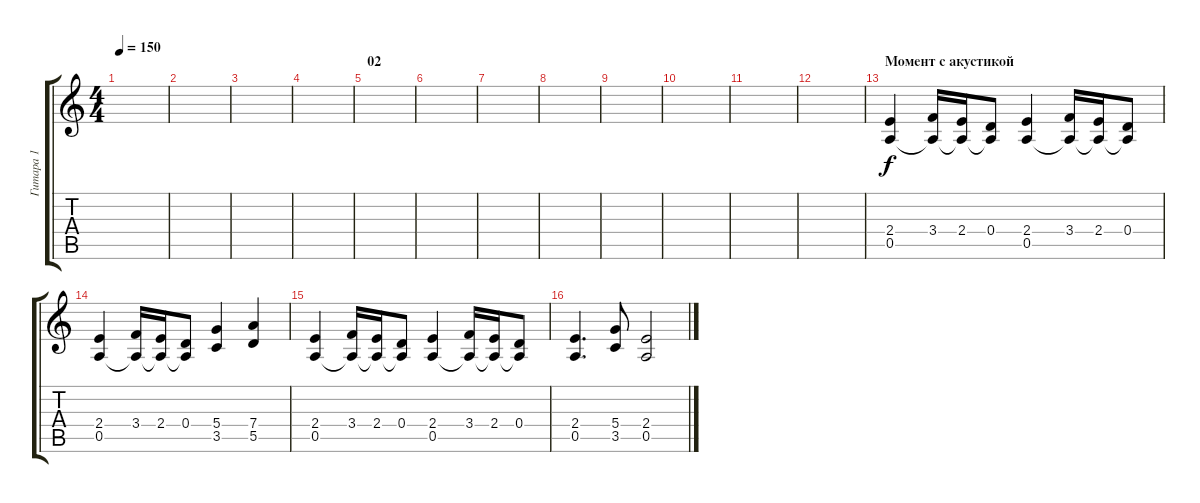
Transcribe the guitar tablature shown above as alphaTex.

\track ("Гитара 1" "Гитара 1") {instrument acousticguitarsteel}
\staff {score tabs}
\tuning (E4 B3 G3 D3 A2 E2) {hide}
\ts (4 4)
\tempo 150
\clef g2
\ks c
|
|
|
|
\section ("" "02")
|
|
|
|
|
|
|
|
\section ("" "Момент с акустикой")
(2.4 0.5).4 (3.4 0.5{t}).16 (2.4 0.5{t}).16 (0.4 0.5{t}).8 (2.4 0.5).4 (3.4 0.5{t}).16 (2.4 0.5{t}).16 (0.4 0.5{t}).8 |
(2.4 0.5).4 (3.4 0.5{t}).16 (2.4 0.5{t}).16 (0.4 0.5{t}).8 (5.4 3.5).4 (7.4 5.5).4 |
(2.4 0.5).4 (3.4 0.5{t}).16 (2.4 0.5{t}).16 (0.4 0.5{t}).8 (2.4 0.5).4 (3.4 0.5{t}).16 (2.4 0.5{t}).16 (0.4 0.5{t}).8 |
(2.4 0.5).4{d} (5.4 3.5).8 (2.4 0.5).2
